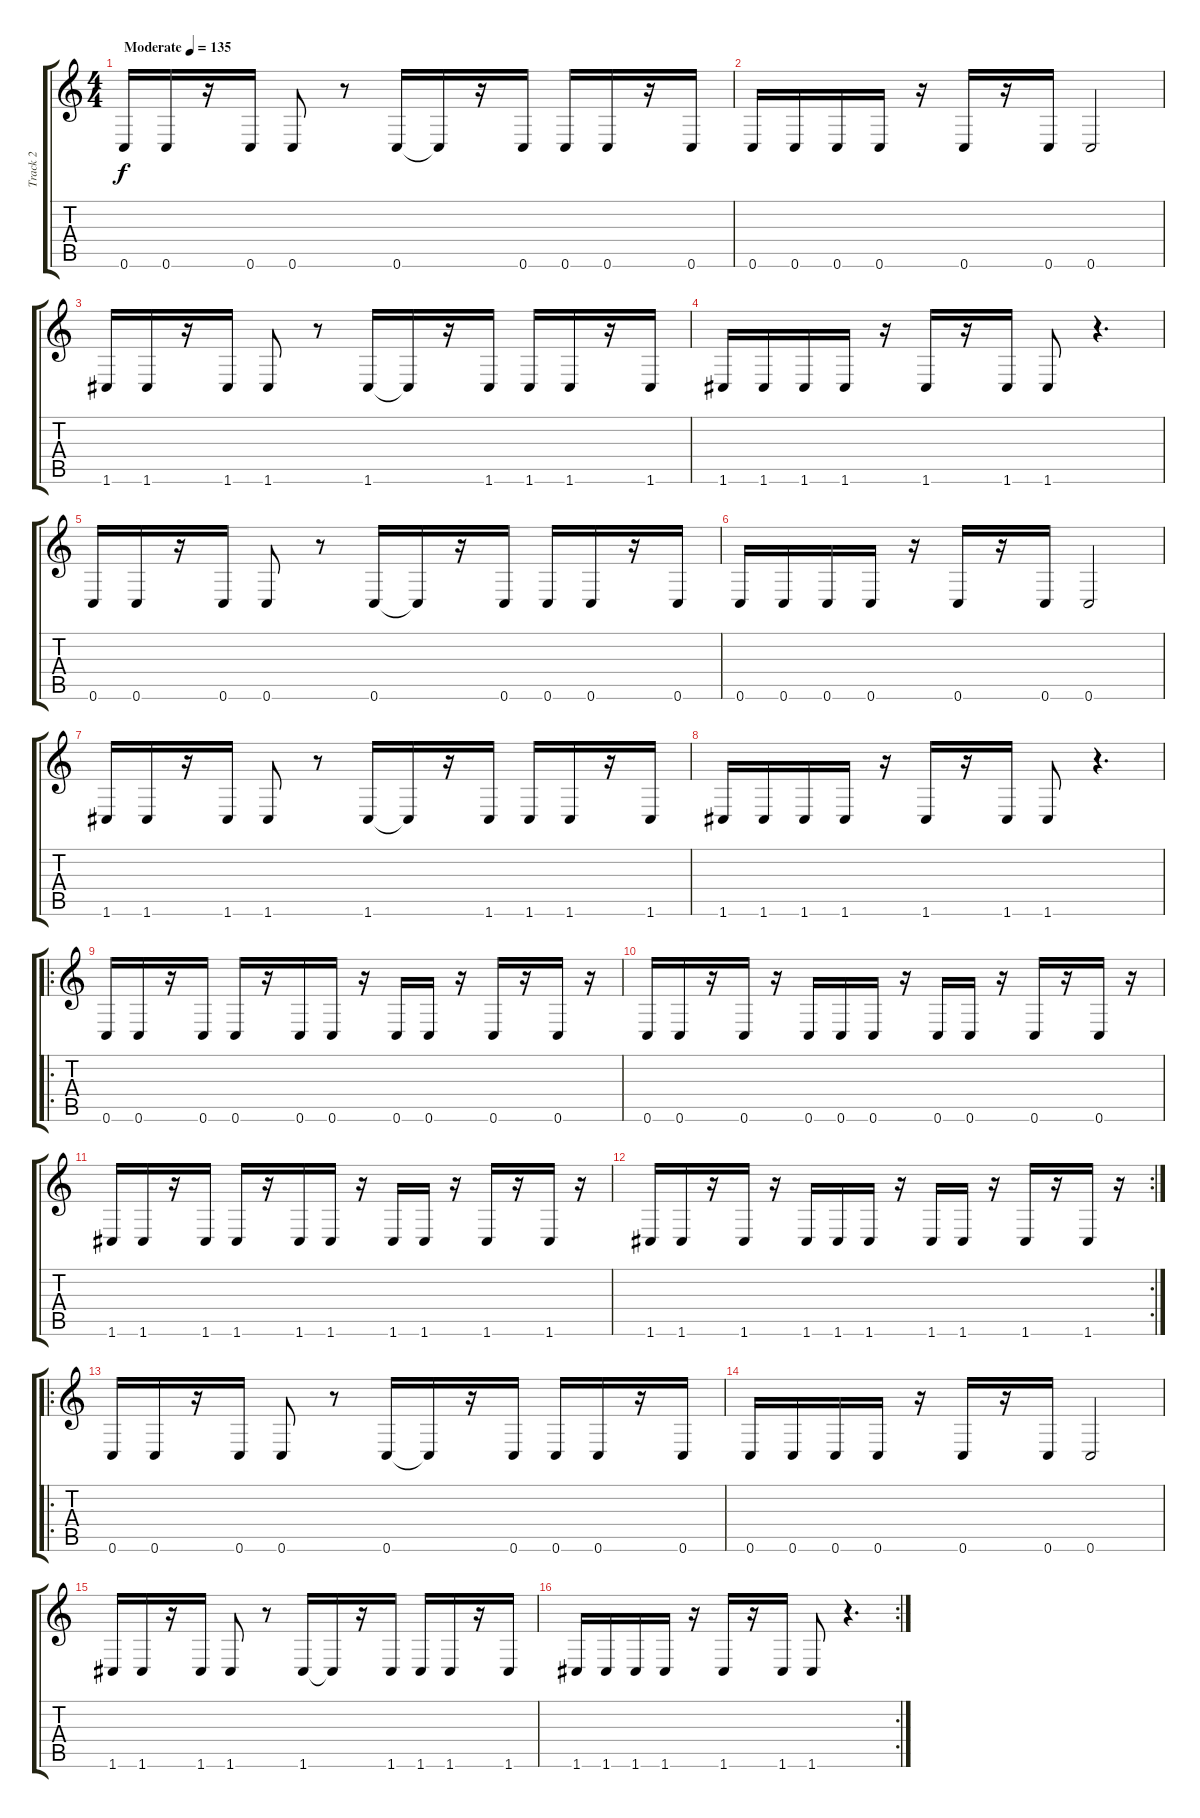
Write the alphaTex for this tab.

\track ("Track 2" "Track 2") {instrument slapbass1}
\staff {score tabs}
\tuning (D4 A3 F3 C3 G2 C2) {hide}
\ts (4 4)
\tempo (135 "Moderate")
\clef g2
\ks c
0.6.16{dy f instrument slapbass1} 0.6.16 r.16 0.6.16 0.6.8 r.8 0.6.16 0.6{t}.16 r.16 0.6.16 0.6.16 0.6.16 r.16 0.6.16 |
0.6.16 0.6.16 0.6.16 0.6.16 r.16 0.6.16 r.16 0.6.16 0.6.2 |
1.6.16 1.6.16 r.16 1.6.16 1.6.8 r.8 1.6.16 1.6{t}.16 r.16 1.6.16 1.6.16 1.6.16 r.16 1.6.16 |
1.6.16 1.6.16 1.6.16 1.6.16 r.16 1.6.16 r.16 1.6.16 1.6.8 r.4{d} |
0.6.16 0.6.16 r.16 0.6.16 0.6.8 r.8 0.6.16 0.6{t}.16 r.16 0.6.16 0.6.16 0.6.16 r.16 0.6.16 |
0.6.16 0.6.16 0.6.16 0.6.16 r.16 0.6.16 r.16 0.6.16 0.6.2 |
1.6.16 1.6.16 r.16 1.6.16 1.6.8 r.8 1.6.16 1.6{t}.16 r.16 1.6.16 1.6.16 1.6.16 r.16 1.6.16 |
1.6.16 1.6.16 1.6.16 1.6.16 r.16 1.6.16 r.16 1.6.16 1.6.8 r.4{d} |
\ro
0.6.16 0.6.16 r.16 0.6.16 0.6.16 r.16 0.6.16 0.6.16 r.16 0.6.16 0.6.16 r.16 0.6.16 r.16 0.6.16 r.16 |
0.6.16 0.6.16 r.16 0.6.16 r.16 0.6.16 0.6.16 0.6.16 r.16 0.6.16 0.6.16 r.16 0.6.16 r.16 0.6.16 r.16 |
1.6.16 1.6.16 r.16 1.6.16 1.6.16 r.16 1.6.16 1.6.16 r.16 1.6.16 1.6.16 r.16 1.6.16 r.16 1.6.16 r.16 |
\rc 2
1.6.16 1.6.16 r.16 1.6.16 r.16 1.6.16 1.6.16 1.6.16 r.16 1.6.16 1.6.16 r.16 1.6.16 r.16 1.6.16 r.16 |
\ro
0.6.16 0.6.16 r.16 0.6.16 0.6.8 r.8 0.6.16 0.6{t}.16 r.16 0.6.16 0.6.16 0.6.16 r.16 0.6.16 |
0.6.16 0.6.16 0.6.16 0.6.16 r.16 0.6.16 r.16 0.6.16 0.6.2 |
1.6.16 1.6.16 r.16 1.6.16 1.6.8 r.8 1.6.16 1.6{t}.16 r.16 1.6.16 1.6.16 1.6.16 r.16 1.6.16 |
\rc 2
1.6.16 1.6.16 1.6.16 1.6.16 r.16 1.6.16 r.16 1.6.16 1.6.8 r.4{d}
